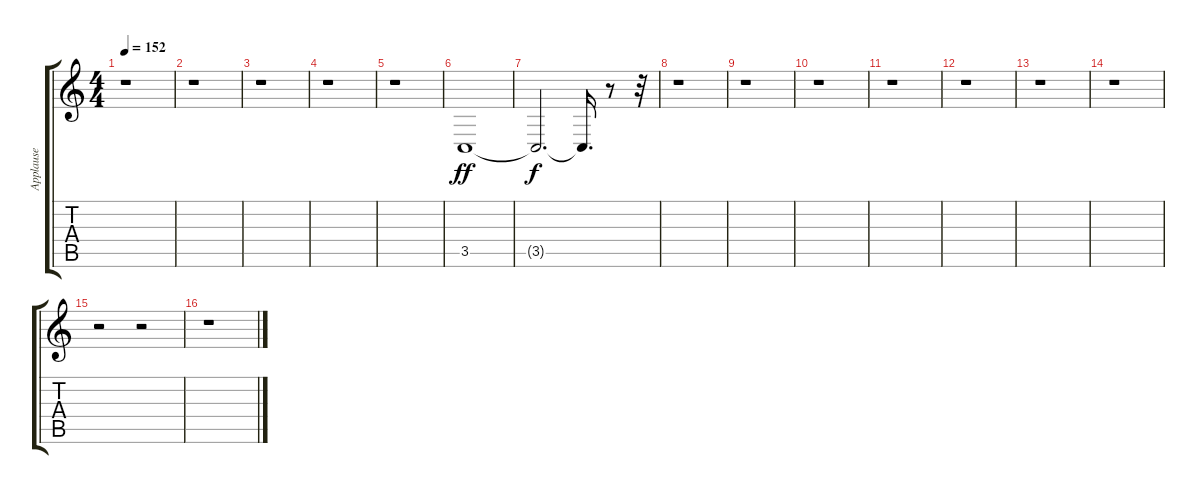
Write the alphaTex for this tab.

\track ("Applause" "Applause") {instrument applause}
\staff {score tabs}
\tuning (E4 B3 G3 D3 A2 E2) {hide}
\ts (4 4)
\tempo 152
\clef g2
\ks c
r.1{dy ff} |
r.1 |
r.1 |
r.1 |
r.1 |
3.5.1 |
3.5{t}.2{d dy f} 3.5{t}.16{d} r.8 r.32 |
r.1 |
r.1 |
r.1 |
r.1 |
r.1 |
r.1 |
r.1 |
r.2 r.2 |
r.1
